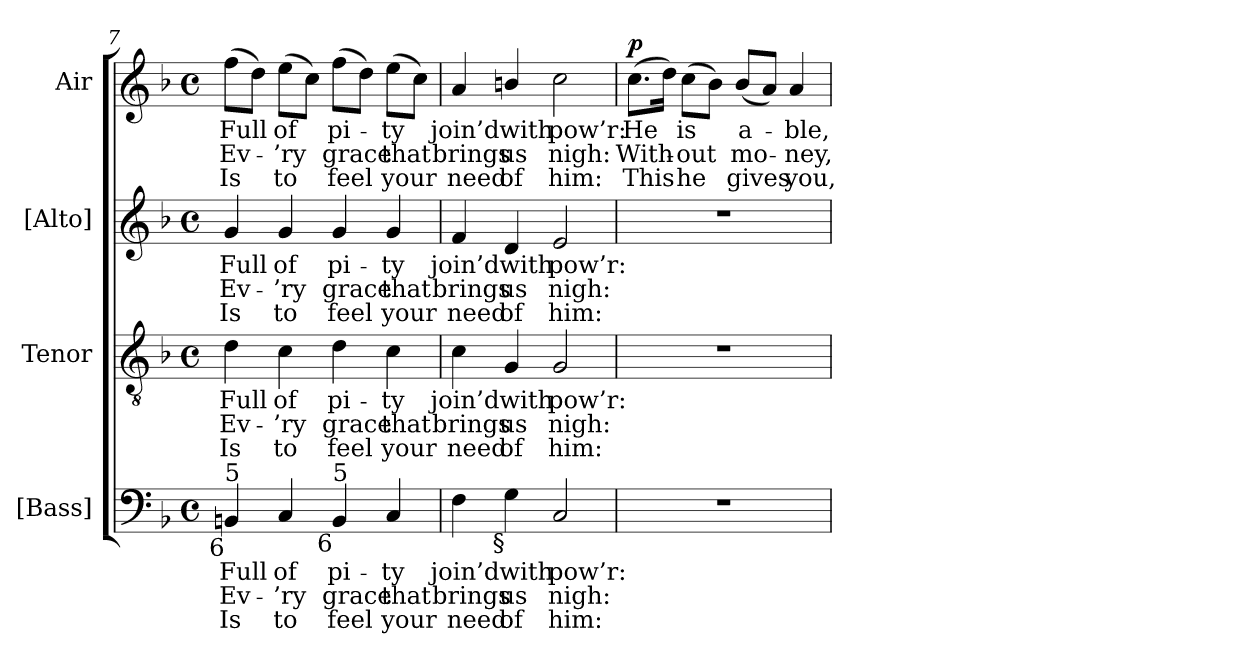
**kern	**text	**text	**text	**kern	**text	**text	**text	**kern	**text	**text	**text	**kern	**text	**text	**text	**dynam
*part4	*part4	*part4	*part4	*part3	*part3	*part3	*part3	*part2	*part2	*part2	*part2	*part1	*part1	*part1	*part1	*part1
*staff4	*staff4	*staff4	*staff4	*staff3	*staff3	*staff3	*staff3	*staff2	*staff2	*staff2	*staff2	*staff1	*staff1	*staff1	*staff1	*staff1
*I"[Bass]	*	*	*	*I"Tenor	*	*	*	*I"[Alto]	*	*	*	*I"Air	*	*	*	*
*I'B.	*	*	*	*I'T.	*	*	*	*I'A.	*	*	*	*	*	*	*	*
*clefF4	*	*	*	*clefGv2	*	*	*	*clefG2	*	*	*	*clefG2	*	*	*	*
*	*	*	*	*ITrd7c12	*	*	*	*	*	*	*	*	*	*	*	*
*k[b-]	*	*	*	*k[b-]	*	*	*	*k[b-]	*	*	*	*k[b-]	*	*	*	*
*F:	*	*	*	*F:	*	*	*	*F:	*	*	*	*F:	*	*	*	*
*M4/4	*	*	*	*M4/4	*	*	*	*M4/4	*	*	*	*M4/4	*	*	*	*
*met(c)	*	*	*	*met(c)	*	*	*	*met(c)	*	*	*	*met(c)	*	*	*	*
=7	=7	=7	=7	=7	=7	=7	=7	=7	=7	=7	=7	=7	=7	=7	=7	=7
!	!LO:LY:b:color=#000000	!LO:LY:b:color=#000000	!LO:LY:b:color=#000000	!	!	!	!	!	!	!	!	!	!	!	!	!
!	!	!	!	!	!LO:LY:b:color=#000000	!LO:LY:b:color=#000000	!LO:LY:b:color=#000000	!	!	!	!	!	!	!	!	!
!	!	!	!	!	!	!	!	!	!LO:LY:b:color=#000000	!LO:LY:b:color=#000000	!LO:LY:b:color=#000000	!	!	!	!	!
!LO:TX:b:rj:t=6	!	!	!	!	!	!	!	!	!	!	!	!	!	!	!	!
!LO:TX:t=5	!	!	!	!	!	!	!	!	!	!	!	!	!	!	!	!
!	!	!	!	!	!	!	!	!	!	!	!	!	!LO:LY:b:color=#000000	!LO:LY:b:color=#000000	!LO:LY:b:color=#000000	!
4BBni/	Full	Ev-	Is	4Di\	Full	Ev-	Is	4gi/	Full	Ev-	Is	(8ffi\L	Full	Ev-	Is	.
.	.	.	.	.	.	.	.	.	.	.	.	8ddi\J)	.	.	.	.
!	!LO:LY:b:color=#000000	!LO:LY:b:color=#000000	!LO:LY:b:color=#000000	!	!	!	!	!	!	!	!	!	!	!	!	!
!	!	!	!	!	!LO:LY:b:color=#000000	!LO:LY:b:color=#000000	!LO:LY:b:color=#000000	!	!	!	!	!	!	!	!	!
!	!	!	!	!	!	!	!	!	!LO:LY:b:color=#000000	!LO:LY:b:color=#000000	!LO:LY:b:color=#000000	!	!	!	!	!
!	!	!	!	!	!	!	!	!	!	!	!	!	!LO:LY:b:color=#000000	!LO:LY:b:color=#000000	!LO:LY:b:color=#000000	!
4Ci/	of	-’ry	to	4Ci\	of	-’ry	to	4gi/	of	-’ry	to	(8eei\L	of	-’ry	to	.
.	.	.	.	.	.	.	.	.	.	.	.	8cci\J)	.	.	.	.
!	!LO:LY:b:color=#000000	!LO:LY:b:color=#000000	!LO:LY:b:color=#000000	!	!	!	!	!	!	!	!	!	!	!	!	!
!	!	!	!	!	!LO:LY:b:color=#000000	!LO:LY:b:color=#000000	!LO:LY:b:color=#000000	!	!	!	!	!	!	!	!	!
!	!	!	!	!	!	!	!	!	!LO:LY:b:color=#000000	!LO:LY:b:color=#000000	!LO:LY:b:color=#000000	!	!	!	!	!
!LO:TX:b:rj:t=6	!	!	!	!	!	!	!	!	!	!	!	!	!	!	!	!
!LO:TX:t=5	!	!	!	!	!	!	!	!	!	!	!	!	!	!	!	!
!	!	!	!	!	!	!	!	!	!	!	!	!	!LO:LY:b:color=#000000	!LO:LY:b:color=#000000	!LO:LY:b:color=#000000	!
4BBi/	pi-	grace	feel	4Di\	pi-	grace	feel	4gi/	pi-	grace	feel	(8ffi\L	pi-	grace	feel	.
.	.	.	.	.	.	.	.	.	.	.	.	8ddi\J)	.	.	.	.
!	!LO:LY:b:color=#000000	!LO:LY:b:color=#000000	!LO:LY:b:color=#000000	!	!	!	!	!	!	!	!	!	!	!	!	!
!	!	!	!	!	!LO:LY:b:color=#000000	!LO:LY:b:color=#000000	!LO:LY:b:color=#000000	!	!	!	!	!	!	!	!	!
!	!	!	!	!	!	!	!	!	!LO:LY:b:color=#000000	!LO:LY:b:color=#000000	!LO:LY:b:color=#000000	!	!	!	!	!
!	!	!	!	!	!	!	!	!	!	!	!	!	!LO:LY:b:color=#000000	!LO:LY:b:color=#000000	!LO:LY:b:color=#000000	!
4Ci/	-ty	that	your	4Ci\	-ty	that	your	4gi/	-ty	that	your	(8eei\L	-ty	that	your	.
.	.	.	.	.	.	.	.	.	.	.	.	8cci\J)	.	.	.	.
=8	=8	=8	=8	=8	=8	=8	=8	=8	=8	=8	=8	=8	=8	=8	=8	=8
!	!LO:LY:b:color=#000000	!LO:LY:b:color=#000000	!LO:LY:b:color=#000000	!	!	!	!	!	!	!	!	!	!	!	!	!
!	!	!	!	!	!LO:LY:b:color=#000000	!LO:LY:b:color=#000000	!LO:LY:b:color=#000000	!	!	!	!	!	!	!	!	!
!	!	!	!	!	!	!	!	!	!LO:LY:b:color=#000000	!LO:LY:b:color=#000000	!LO:LY:b:color=#000000	!	!	!	!	!
!	!	!	!	!	!	!	!	!	!	!	!	!	!LO:LY:b:color=#000000	!LO:LY:b:color=#000000	!LO:LY:b:color=#000000	!
4Fi\	join’d	brings	need	4Ci\	join’d	brings	need	4fi/	join’d	brings	need	4ai/	join’d	brings	need	.
!	!LO:LY:b:color=#000000	!LO:LY:b:color=#000000	!LO:LY:b:color=#000000	!	!	!	!	!	!	!	!	!	!	!	!	!
!	!	!	!	!	!LO:LY:b:color=#000000	!LO:LY:b:color=#000000	!LO:LY:b:color=#000000	!	!	!	!	!	!	!	!	!
!	!	!	!	!	!	!	!	!	!LO:LY:b:color=#000000	!LO:LY:b:color=#000000	!LO:LY:b:color=#000000	!	!	!	!	!
!LO:TX:b:rj:t=§	!	!	!	!	!	!	!	!	!	!	!	!	!	!	!	!
!	!	!	!	!	!	!	!	!	!	!	!	!	!LO:LY:b:color=#000000	!LO:LY:b:color=#000000	!LO:LY:b:color=#000000	!
4Gi\	with	us	of	4GGi/	with	us	of	4di/	with	us	of	4bni/	with	us	of	.
!	!LO:LY:b:color=#000000	!LO:LY:b:color=#000000	!LO:LY:b:color=#000000	!	!	!	!	!	!	!	!	!	!	!	!	!
!	!	!	!	!	!LO:LY:b:color=#000000	!LO:LY:b:color=#000000	!LO:LY:b:color=#000000	!	!	!	!	!	!	!	!	!
!	!	!	!	!	!	!	!	!	!LO:LY:b:color=#000000	!LO:LY:b:color=#000000	!LO:LY:b:color=#000000	!	!	!	!	!
!	!	!	!	!	!	!	!	!	!	!	!	!	!LO:LY:b:color=#000000	!LO:LY:b:color=#000000	!LO:LY:b:color=#000000	!
2Ci/	pow’r:	nigh:	him:	2GGi/	pow’r:	nigh:	him:	2ei/	pow’r:	nigh:	him:	2cci\	pow’r:	nigh:	him:	.
=9	=9	=9	=9	=9	=9	=9	=9	=9	=9	=9	=9	=9	=9	=9	=9	=9
!	!	!	!	!	!	!	!	!	!	!	!	!	!LO:LY:b:color=#000000	!LO:LY:b:color=#000000	!LO:LY:b:color=#000000	!
1r	.	.	.	1r	.	.	.	1r	.	.	.	(8.cci\L	He	With-	This	p
.	.	.	.	.	.	.	.	.	.	.	.	16ddi\Jk)	.	.	.	.
!	!	!	!	!	!	!	!	!	!	!	!	!	!LO:LY:b:color=#000000	!LO:LY:b:color=#000000	!LO:LY:b:color=#000000	!
.	.	.	.	.	.	.	.	.	.	.	.	(8cci\L	is	-out	he	.
.	.	.	.	.	.	.	.	.	.	.	.	8b-i\J)	.	.	.	.
!	!	!	!	!	!	!	!	!	!	!	!	!	!LO:LY:b:color=#000000	!LO:LY:b:color=#000000	!LO:LY:b:color=#000000	!
.	.	.	.	.	.	.	.	.	.	.	.	(8b-i/L	a-	mo-	gives	.
.	.	.	.	.	.	.	.	.	.	.	.	8ai/J)	.	.	.	.
!	!	!	!	!	!	!	!	!	!	!	!	!	!LO:LY:b:color=#000000	!LO:LY:b:color=#000000	!LO:LY:b:color=#000000	!
.	.	.	.	.	.	.	.	.	.	.	.	4ai/	-ble,	-ney,	you,	.
=	=	=	=	=	=	=	=	=	=	=	=	=	=	=	=	=
*-	*-	*-	*-	*-	*-	*-	*-	*-	*-	*-	*-	*-	*-	*-	*-	*-
